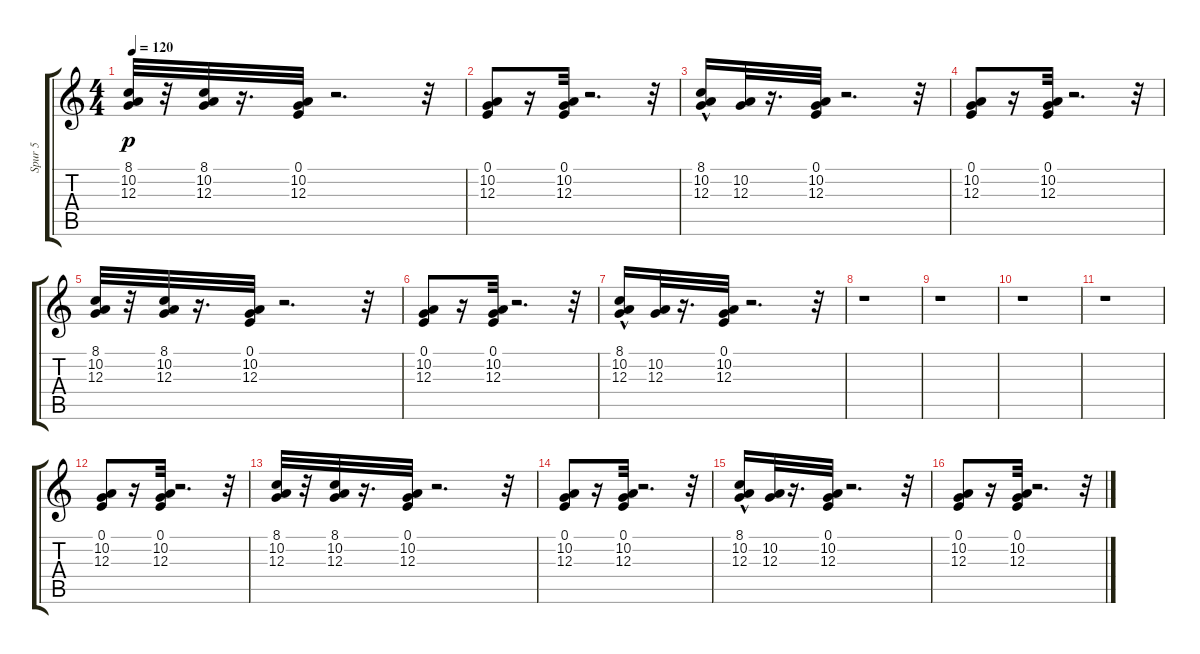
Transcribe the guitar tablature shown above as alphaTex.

\track ("Spur 5" "Spur 5") {instrument percussiveorgan}
\staff {score tabs}
\tuning (E4 B3 G3 D3 A2 E2) {hide}
\ts (4 4)
\tempo 120
\clef g2
\ks c
(8.1 10.2 12.3).32{dy p} r.32 (8.1 10.2 12.3).32 r.16{d} (0.1 10.2 12.3).32 r.2{d} r.32 |
(0.1 10.2 12.3).8 r.16 (0.1 10.2 12.3).32 r.2{d} r.32 |
(8.1{hac} 10.2 12.3).16 (10.2 12.3).32 r.16{d} (0.1 10.2 12.3).32 r.2{d} r.32 |
(0.1 10.2 12.3).8 r.16 (0.1 10.2 12.3).32 r.2{d} r.32 |
(8.1 10.2 12.3).32 r.32 (8.1 10.2 12.3).32 r.16{d} (0.1 10.2 12.3).32 r.2{d} r.32 |
(0.1 10.2 12.3).8 r.16 (0.1 10.2 12.3).32 r.2{d} r.32 |
(8.1{hac} 10.2 12.3).16 (10.2 12.3).32 r.16{d} (0.1 10.2 12.3).32 r.2{d} r.32 |
r.1 |
r.1 |
r.1 |
r.1 |
(0.1 10.2 12.3).8 r.16 (0.1 10.2 12.3).32 r.2{d} r.32 |
(8.1 10.2 12.3).32 r.32 (8.1 10.2 12.3).32 r.16{d} (0.1 10.2 12.3).32 r.2{d} r.32 |
(0.1 10.2 12.3).8 r.16 (0.1 10.2 12.3).32 r.2{d} r.32 |
(8.1{hac} 10.2 12.3).16 (10.2 12.3).32 r.16{d} (0.1 10.2 12.3).32 r.2{d} r.32 |
(0.1 10.2 12.3).8 r.16 (0.1 10.2 12.3).32 r.2{d} r.32
